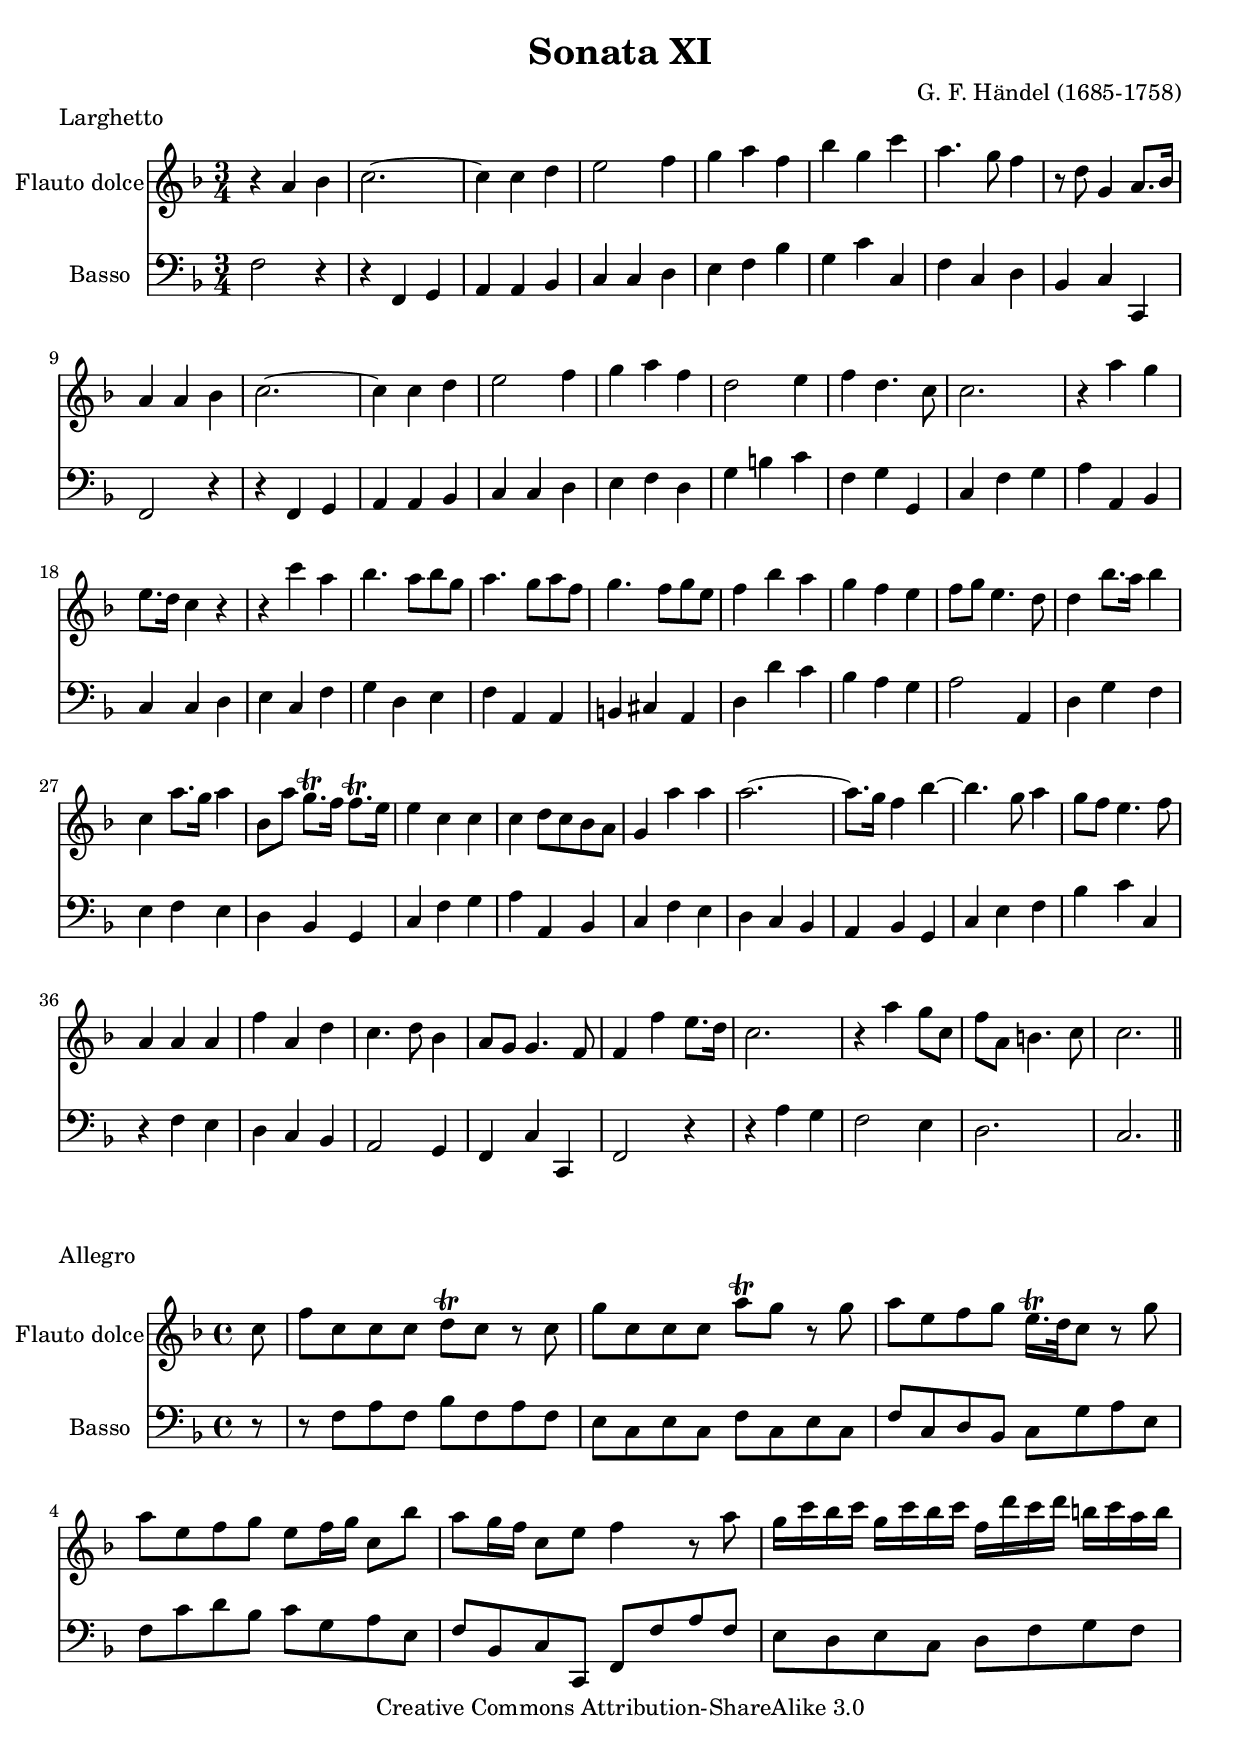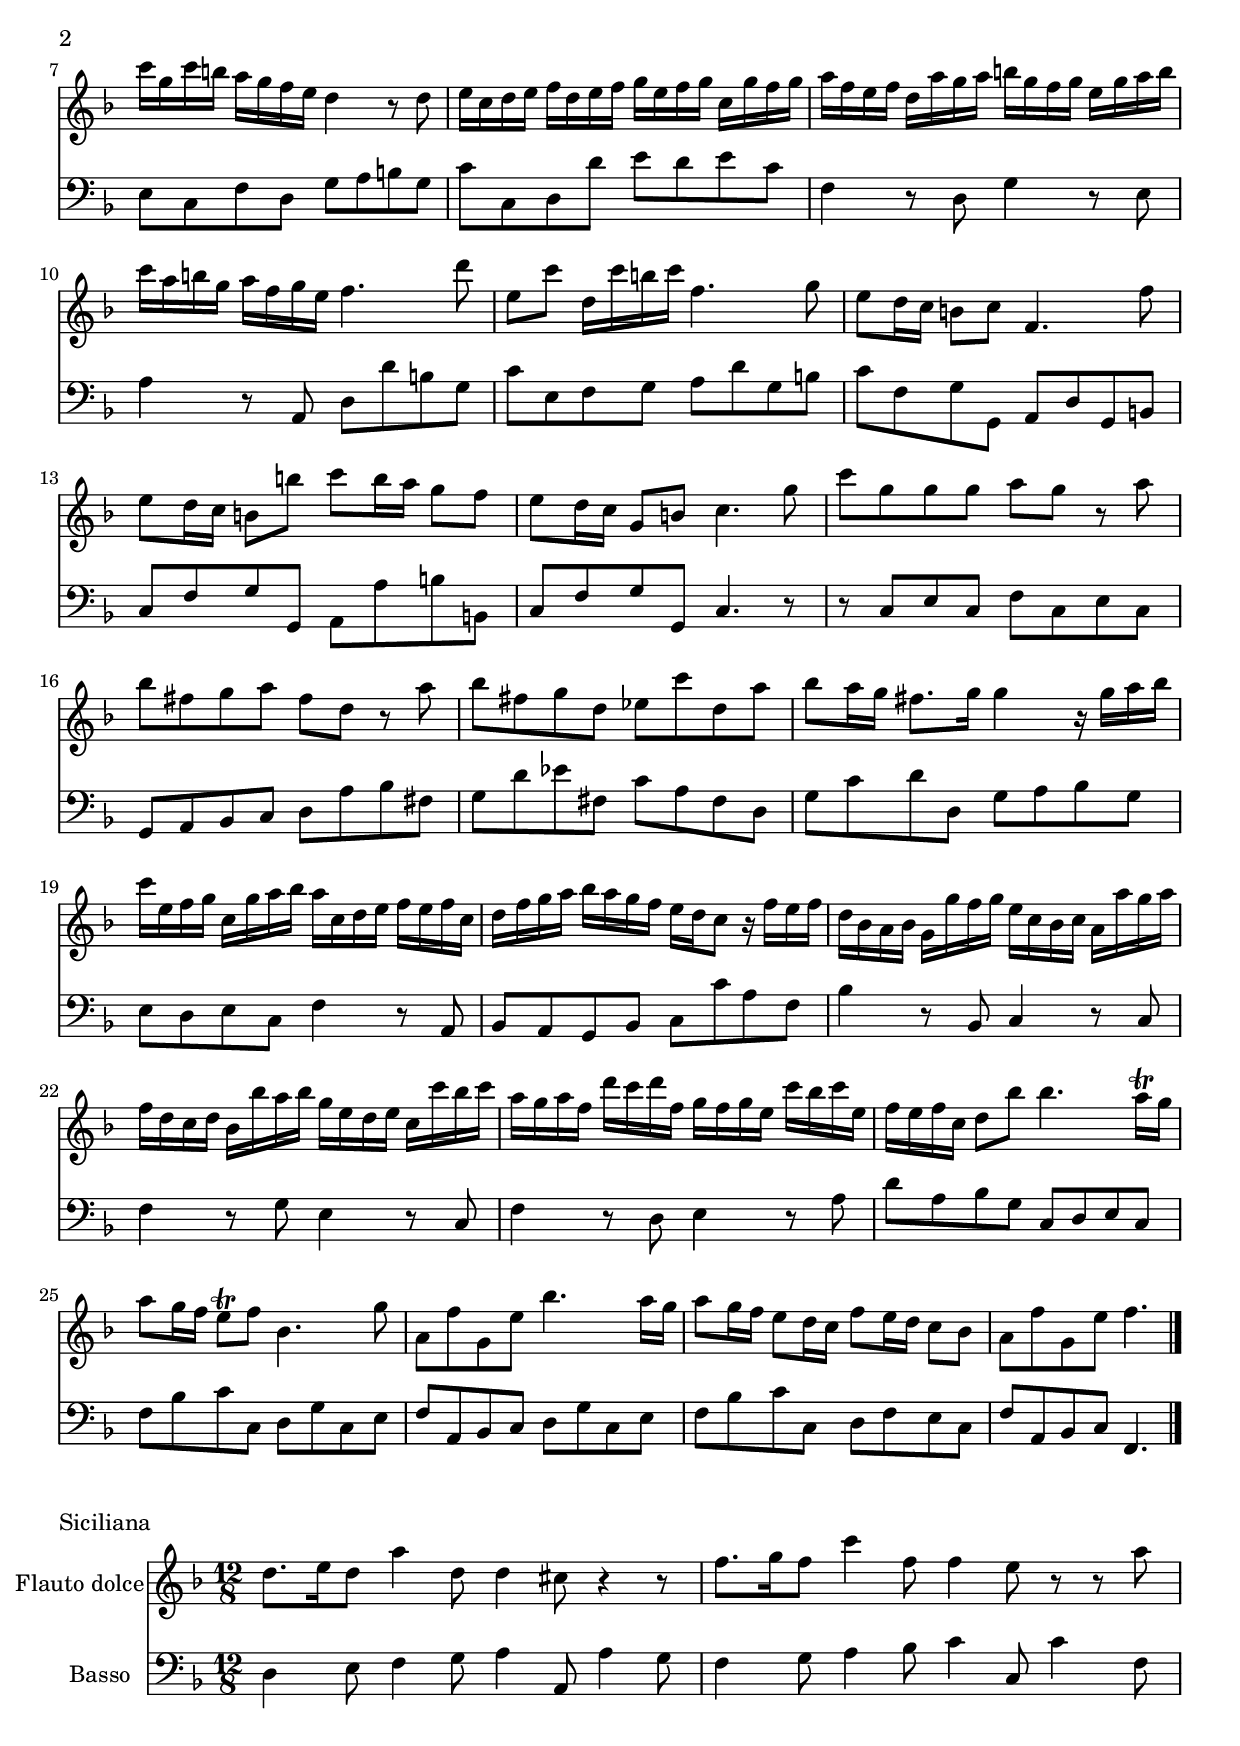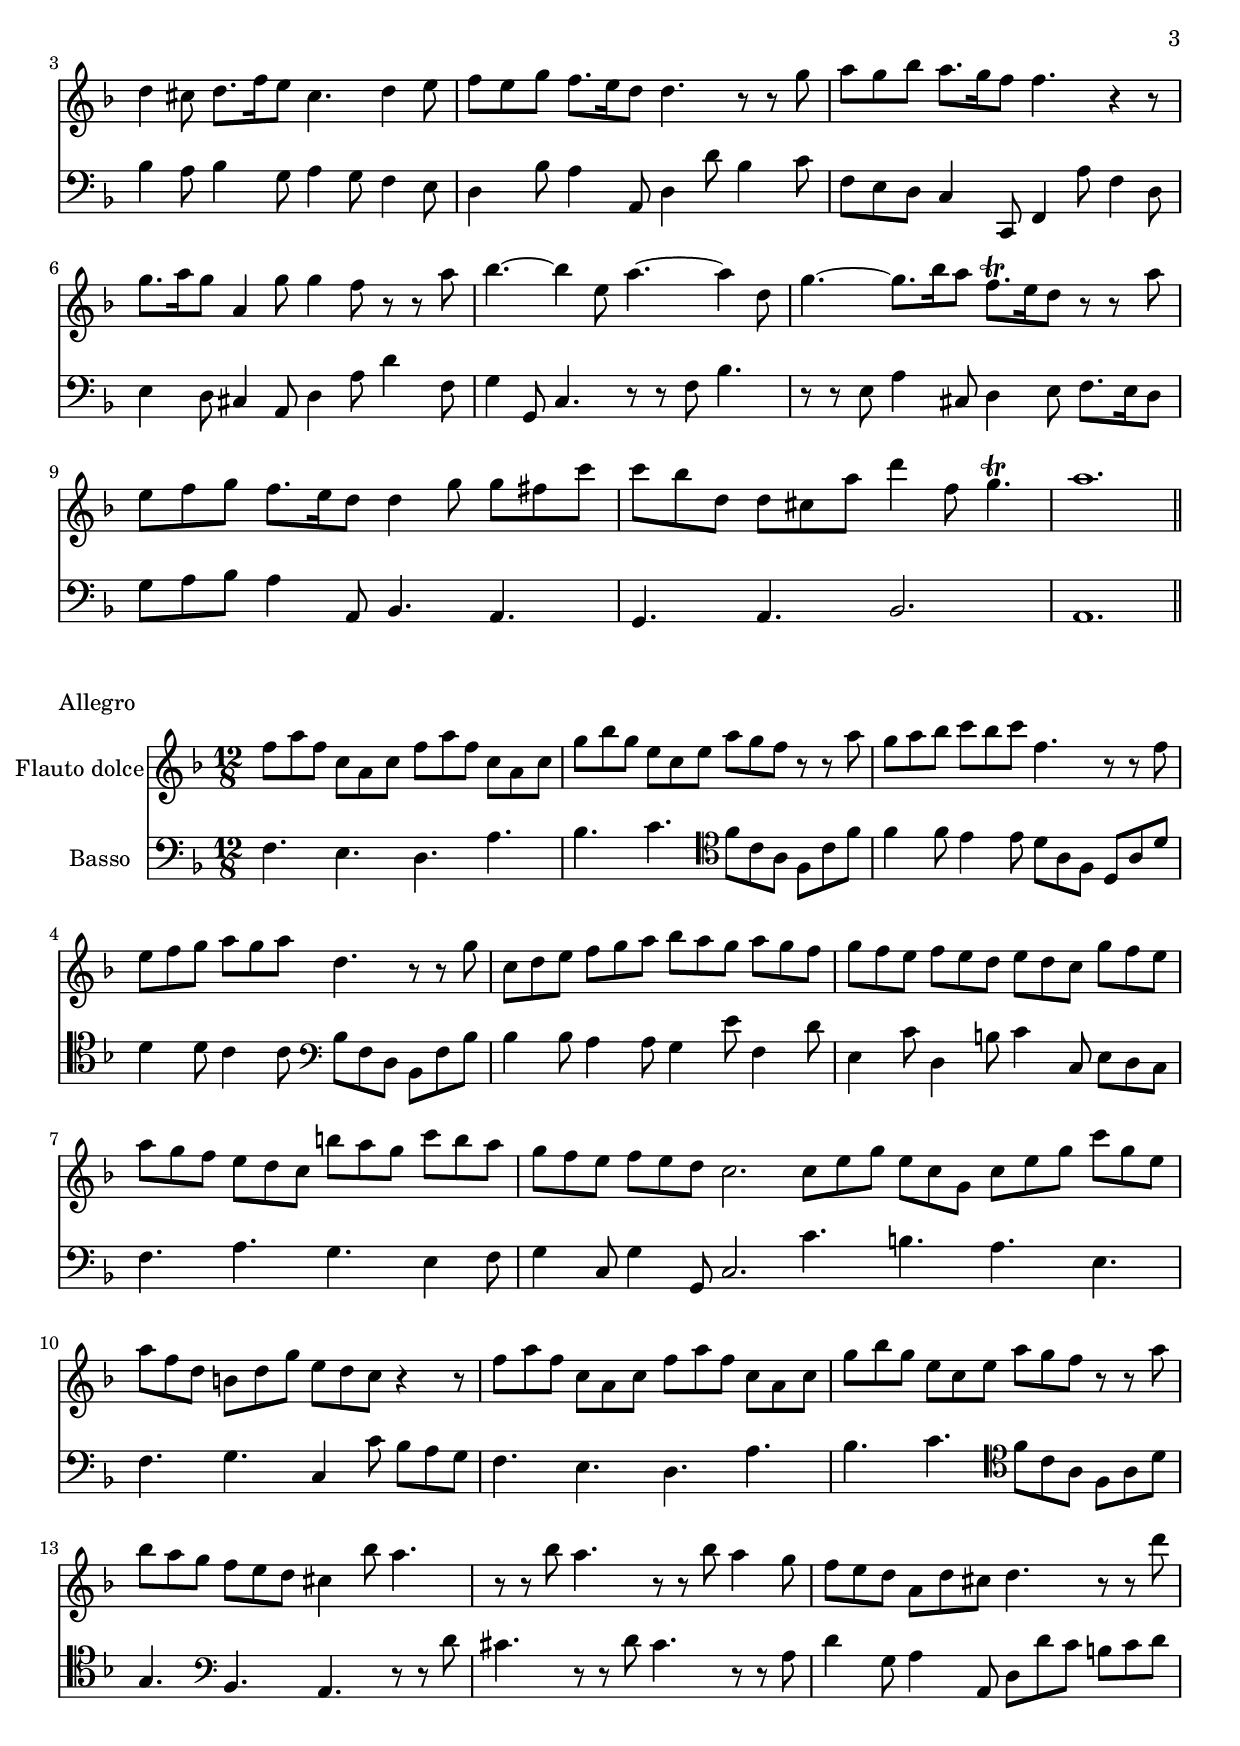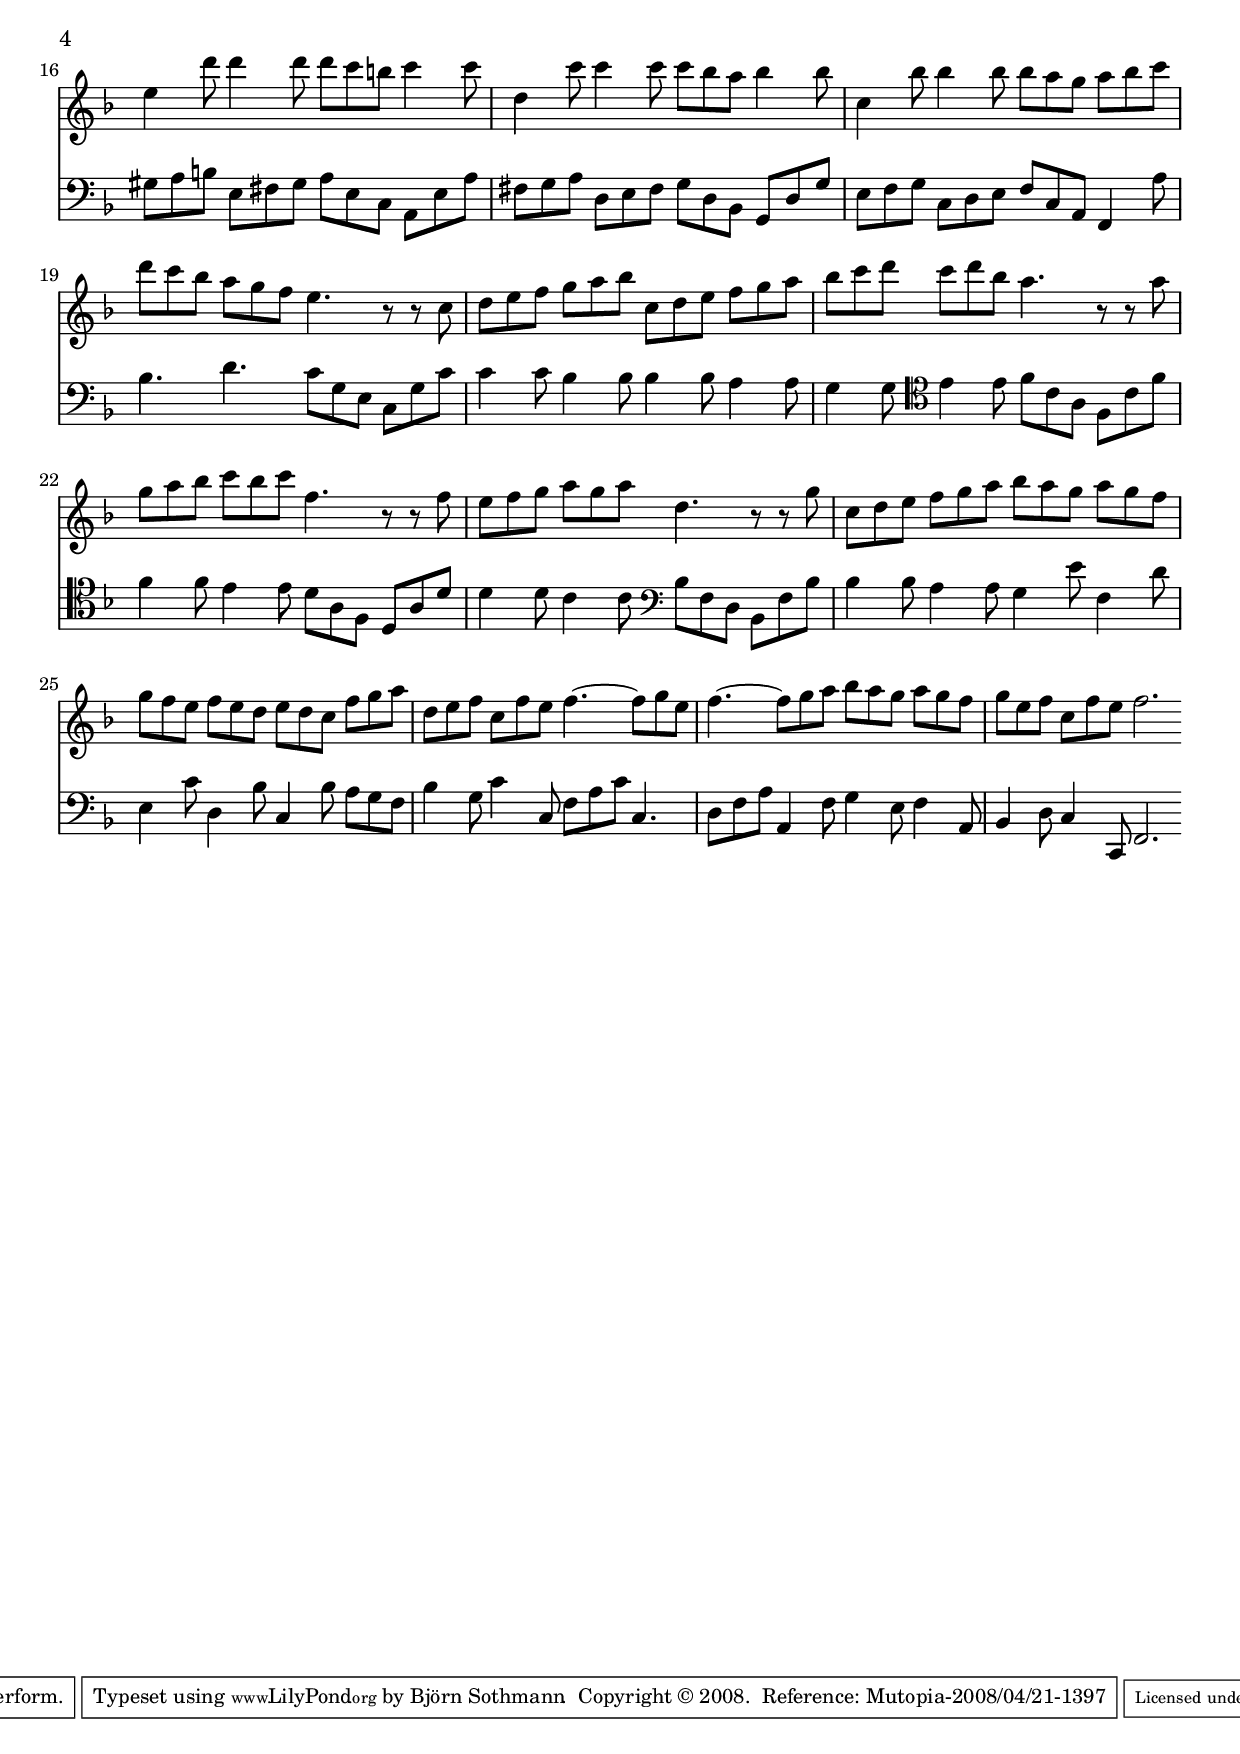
% Created on Mon Apr 07 19:35:14 CEST 2008
\version "2.11.43"

\header {
	title = "Sonata XI"
	composer = "G. F. Händel (1685-1758)"
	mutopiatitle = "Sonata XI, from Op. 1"
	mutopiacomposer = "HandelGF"
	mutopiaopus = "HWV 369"
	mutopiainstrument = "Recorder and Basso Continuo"
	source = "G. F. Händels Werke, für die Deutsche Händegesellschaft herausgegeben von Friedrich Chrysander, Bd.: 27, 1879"
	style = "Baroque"
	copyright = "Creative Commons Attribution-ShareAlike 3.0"
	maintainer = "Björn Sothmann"
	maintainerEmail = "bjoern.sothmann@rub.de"
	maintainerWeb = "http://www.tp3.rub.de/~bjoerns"
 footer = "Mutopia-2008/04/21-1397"
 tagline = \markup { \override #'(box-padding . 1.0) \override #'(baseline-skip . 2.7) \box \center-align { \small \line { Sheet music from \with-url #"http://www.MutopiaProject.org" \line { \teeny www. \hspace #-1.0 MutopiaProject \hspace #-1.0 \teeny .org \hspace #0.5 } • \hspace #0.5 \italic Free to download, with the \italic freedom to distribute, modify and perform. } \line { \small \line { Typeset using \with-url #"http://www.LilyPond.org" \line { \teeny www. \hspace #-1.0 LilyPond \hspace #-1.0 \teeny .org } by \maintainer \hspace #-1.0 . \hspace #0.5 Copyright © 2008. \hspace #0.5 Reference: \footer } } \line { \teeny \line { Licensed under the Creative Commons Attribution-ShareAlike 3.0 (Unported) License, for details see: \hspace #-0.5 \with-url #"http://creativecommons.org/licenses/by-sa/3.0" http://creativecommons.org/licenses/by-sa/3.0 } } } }
}

\include "deutsch.ly"


\score {
	<<
		\new Staff  {
	\time 3/4
	\override Score.MetronomeMark #'stencil = ##f
	\tempo 4 = 80 
	\set Staff.instrumentName="Flauto dolce"
	\set Staff.midiInstrument="recorder"
	\key f \major
	\clef treble
	\relative c'' { 	
		r4 a b |
		c2.~ |
		c4 c d |
		e2 f4 |
		g a f |
		b g c |
		a4. g8 f4 |
		r8 d g,4 a8. b16 |
		a4 a b |
		c2.~ |
		c4 c d |
		e2 f4 |
		g a f |
		d2 e4 |
		f d4. c8 |
		c2. |
		r4 a' g |
		e8. d16 c4 r |
		r c' a |
		b4. a8 b g |
		a4. g8 a f |
		g4. f8 g e |
		f4 b a |
		g f e |
		f8 g e4. d8 |
		d4 b'8. a16 b4 |
		c,4 a'8. g16 a4 |
		b,8 a' g8.\trill f16 f8.\trill e16 |
		e4 c c |
		c d8 c b a |
		g4 a' a |
		a2.~ |
		a8. g16 f4 b~ |
		b4. g8 a4 |
		g8 f e4. f8 |
		a,4 a a |
		f' a, d |
		c4. d8 b4 |
		a8 g g4. f8 |
		f4 f' e8. d16 |
		c2. |
		r4 a' g8 c, |
		f a, h4. c8 |
		c2. |
	\bar "||"
	}

}

		\new Staff  {
	\set Staff.instrumentName="Basso"
	\set Staff.midiInstrument="harpsichord"
	\key f \major
	\clef bass
	\relative c { 	
		f2 r4 |
		r f, g |
		a a b |
		c c d |
		e f b |
		g c c, |
		f c d |
		b c c, |
		f2 r4 |
		r f g |
		a a b |
		c c d |
		e f d |
		g h c |
		f, g g, |
		c f g |
		a a, b |
		c c d |
		e c f |
		g d e |
		f a, a |
		h cis a |
		d d' c |
		b a g |
		a2 a,4 |
		d g f |
		e f e |
		d b g |
		c f g |
		a a, b |
		c f e |
		d c b |
		a b g |
		c e f |
		b c c, |
		r f e |
		d c b |
		a2 g4 |
		f c' c, |
		f2 r4 |
		r a' g |
		f2 e4 |
		d2. |
		c |
	\bar "||"
	}

}

	>>
	
	\header {
		piece="Larghetto"
	}
	
	\midi {
	}

	\layout  {
	}
}

\score {
	<<
		\new Staff  {
	\time 4/4
	\override Score.MetronomeMark #'stencil = ##f
	\tempo 4 = 100 
	\set Staff.instrumentName="Flauto dolce"
	\set Staff.midiInstrument="recorder"
	\key f \major
	\clef treble
	\relative c'' { 	
		\partial 8 c8 |
		f c c c d\trill c r c |
		g' c, c c a'\trill g r g |
		a e f g e16.\trill d32 c8 r g' |
		a e f g e f16 g c,8 b' |
		a g16 f c8 e f4 r8 a |
		g16 c b c g c b c f, d' c d h c a h |
		c g c h a g f e d4 r8 d |
		e16 c d e f d e f g e f g c, g' f g |
		a f e f d a' g a h g f g e g a h |
		c a h g a f g e f4. d'8 |
		e, c' d,16 c' h c f,4. g8 |
		e d16 c h8 c f,4. f'8 |
		e8 d16 c h8 h' c h16 a g8 f |
		e d16 c g8 h c4. \bar ":|:" g'8 |
		c g g g a g r a |
		b fis g a fis d r a' |
		b fis g d es c' d, a' |
		b a16 g fis8. g16 g4 r16 g a b |
		c e, f g c, g' a b a c, d e f e f c |
		d f g a b a g f e d c8 r16 f e f |
		d b a b g g' f g e c b c a a' g a |
		f d c d b b' a b g e d e c c' b c |
		a g a f d' c d f, g f g e c' b c e, |
		f e f c d8 b' b4. a16\trill g |
		a8 g16 f e8\trill f b,4. g'8 |
		a,8 f' g, e' b'4. a16 g |
		a8 g16 f e8 d16 c f8 e16 d c8 b |
		a f' g, e' f4.
	\bar "|."
	}

}

		\new Staff  {
	\set Staff.instrumentName="Basso"
	\set Staff.midiInstrument="harpsichord"
	\key f \major
	\clef bass
	\relative c { 	
		\partial 8 r8 |
		r f a f b f a f |
		e c e c f c e c |
		f c d b c g' a e |
		f c' d b c g a e |
		f b, c c, f f' a f |
		e d e c d f g f |
		e c f d g a h g |
		c c, d d' e d e c |
		f,4 r8 d g4 r8 e |
		a4 r8 a, d d' h g |
		c e, f g a d g, h |
		c f, g g, a d g, h |
		c f g g, a a' h h, |
		c f g g, c4. \bar ":|:" r8 |
		r c e c f c e c |
		g a b c d a' b fis |
		g d' es fis, c' a fis d |
		g c d d, g a b g |
		e d e c f4 r8 a, |
		b a g b c c' a f |
		b4 r8 b, c4 r8 c |
		f4 r8 g e4 r8 c |
		f4 r8 d e4 r8 a |
		d a b g c, d e c |
		f b c c, d g c, e |
		f a, b c d g c, e |
		f b c c, d f e c |
		f a, b c f,4.
	\bar "|."
	}

}

	>>
	
	\header {
		piece="Allegro"
	}
	
	\midi {
	}

	\layout  {
	}
}

\score {
	<<
		\new Staff  {
	\time 12/8
	\override Score.MetronomeMark #'stencil = ##f
	\tempo 4 = 50 
	\set Staff.instrumentName="Flauto dolce"
	\set Staff.midiInstrument="recorder"
	\key f \major
	\clef treble
	\relative c'' { 	
		d8. e16 d8 a'4 d,8 d4 cis8 r4 r8 |
		f8. g16 f8 c'4 f,8 f4 e8 r r a |
		d,4 cis8 d8. f16 e8 cis4. d4 e8 |
		f e g f8. e16 d8 d4. r8 r g |
		a g b a8. g16 f8 f4. r4 r8 |
		g8. a16 g8 a,4 g'8 g4 f8 r r a |
		b4.~ b4 e,8 a4.~ a4 d,8 |
		g4.~ g8. b16 a8 f8.\trill e16 d8 r r a' |
		e f g f8. e16 d8 d4 g8 g fis c' |
		c b d, d cis a' d4 f,8 g4.\trill |
		a1. |
	\bar "||"
	}

}

		\new Staff  {
	\set Staff.instrumentName="Basso"
	\set Staff.midiInstrument="harpsichord"
	\key f \major
	\clef bass
	\relative c { 	
		d4 e8 f4 g8 a4 a,8 a'4 g8 |
		f4 g8 a4 b8 c4 c,8 c'4 f,8 |
		b4 a8 b4 g8 a4 g8 f4 e8 |
		d4 b'8 a4 a,8 d4 d'8 b4 c8 |
		f, e d c4 c,8 f4 a'8 f4 d8 |
		e4 d8 cis4 a8 d4 a'8 d4 f,8 |
		g4 g,8 c4. r8 r f b4. |
		r8 r e, a4 cis,8 d4 e8 f8. e16 d8 |
		g a b a4 a,8 b4. a |
		g a b2. |
		a1. |
	\bar "||"
	}

}

	>>
	
	\header {
		piece="Siciliana"
	}
	
	\midi {
	}

	\layout  {
	}
}

\score {
	<<
		\new Staff  {
	\time 12/8
	\override Score.MetronomeMark #'stencil = ##f
	\tempo 4 = 160 
	\set Staff.instrumentName="Flauto dolce"
	\set Staff.midiInstrument="recorder"
	\key f \major
	\clef treble
	\relative c'' { 	
		f8 a f c a c f a f c a c |
		g' b g e c e a g f r r a |
		g a b c b c f,4. r8 r f |
		e f g a g a d,4. r8 r g |
		c, d e f g a b a g a g f |
		g f e f e d e d c g' f e |
		a g f e d c h' a g c h a |
		g f e f e d c2. \bar ":|:" |
		c8 e g e c g c e g c g e |
		a f d h d g e d c r4 r8 |
		f a f c a c f a f c a c |
		g' b g e c e a g f r r a |
		b a g f e d cis4 b'8 a4. |
		r8 r b a4. r8 r b a4 g8 |
		f e d a d cis d4. r8 r d' |
		e,4 d'8 d4 d8 d c h c4 c8 |
		d,4 c'8 c4 c8 c b a b4 b8 |
		c,4 b'8 b4 b8 b a g a b c |
		d c b a g f e4. r8 r c |
		d e f g a b c, d e f g a |
		b c d c d b a4. r8 r a |
		g a b c b c f,4. r8 r f |
		e f g a g a d,4. r8 r g |
		c, d e f g a b a g a g f |
		g f e f e d e d c f g a |
		d, e f c f e f4.~ f8 g e |
		f4.~ f8 g a b a g a g f |
		g e f c f e f2. |
	\bar ":|"
	}

}

		\new Staff  {
	\set Staff.instrumentName="Basso"
	\set Staff.midiInstrument="harpsichord"
	\key f \major
	\clef bass
	\relative c { 	
		f4. e d a' |
		b c \clef tenor f8 c a f c' f |
		f4 f8 e4 e8 d a f d a' d |
		d4 d8 c4 c8 \clef bass b f d b f' b |
		b4 b8 a4 a8 g4 e'8 f,4 d'8 |
		e,4 c'8 d,4 h'8 c4 c,8 e d c |
		f4. a g e4 f8 |
		g4 c,8 g'4 g,8 c2. \bar ":|:" |
		c'4. h a e |
		f g c,4 c'8 b a g |
		f4. e d a' |
		b c \clef tenor f8 c a f a d |
		g,4. \clef bass b, a r8 r d' |
		cis4. r8 r d cis4. r8 r a |
		d4 g,8 a4 a,8 d d' c h c d |
		gis, a h e, fis gis a e c a e' a |
		fis g a d, e fis g d b g d' g |
		e f g c, d e f c a f4 a'8 |
		b4. d c8 g e c g' c |
		c4 c8 b4 b8 b4 b8 a4 a8 |
		g4 g8 \clef tenor e'4 e8 f c a f c' f |
		f4 f8 e4 e8 d a f d a' d |
		d4 d8 c4 c8 \clef bass b f d b f' b |
		b4 b8 a4 a8 g4 e'8 f,4 d'8 |
		e,4 c'8 d,4 b'8 c,4 b'8 a g f |
		b4 g8 c4 c,8 f a c c,4. |
		d8 f a a,4 f'8 g4 e8 f4 a,8 |
		b4 d8 c4 c,8 f2. |
	\bar ":|"
	}

}

	>>
	
	\header {
		piece="Allegro"
	}
	
	\midi {
	}

	\layout  {
	}
}

\paper {
}

